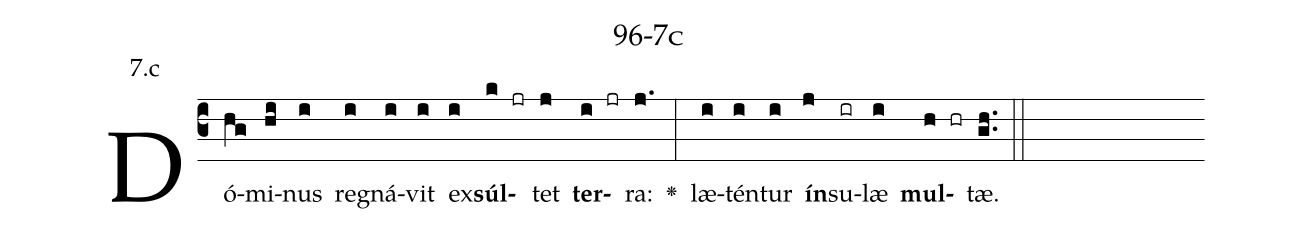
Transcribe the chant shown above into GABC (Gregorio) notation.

name: 96-7c;
annotation: 7.c;
%%
(c3)Dó(hg)mi(hi)nus(i) re(i)gná(i)vit(i) ex(i)<b>súl</b>(k jr)tet(j) <b>ter</b>(i jr)ra:(j.) <v>\greheightstar</v>(:) læ(i)tén(i)tur(i) <b>ín</b>(j)su(ir)læ(i) <b>mul</b>(h hr)tæ.(gh..) (::)


%E(i) u(i) o(j) u(i) a(h) e.(gh..) (::)
